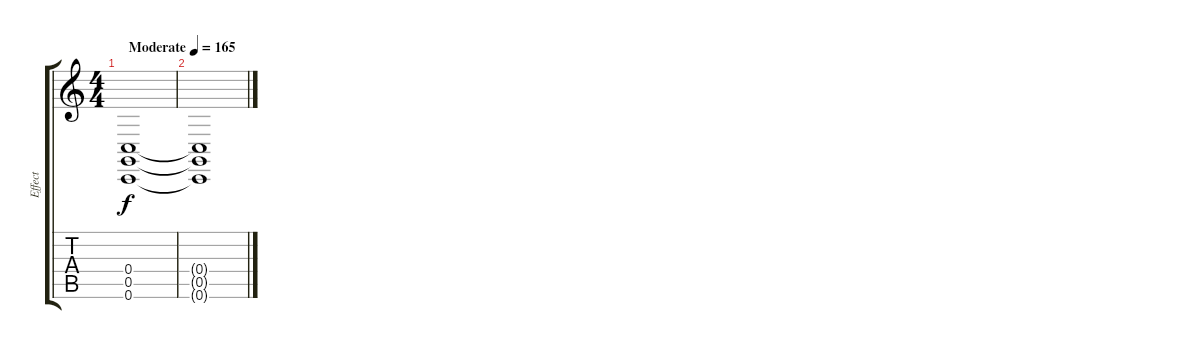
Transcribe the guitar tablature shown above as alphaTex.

\track ("Effect" "Effect") {instrument seashore}
\staff {score tabs}
\tuning (D4 A3 F3 C3 G2 C2) {hide}
\ts (4 4)
\tempo (165 "Moderate")
\clef g2
\ks c
(0.4 0.5 0.6).1{dy f volume 13 instrument seashore} |
(0.4{t} 0.5{t} 0.6{t}).1
